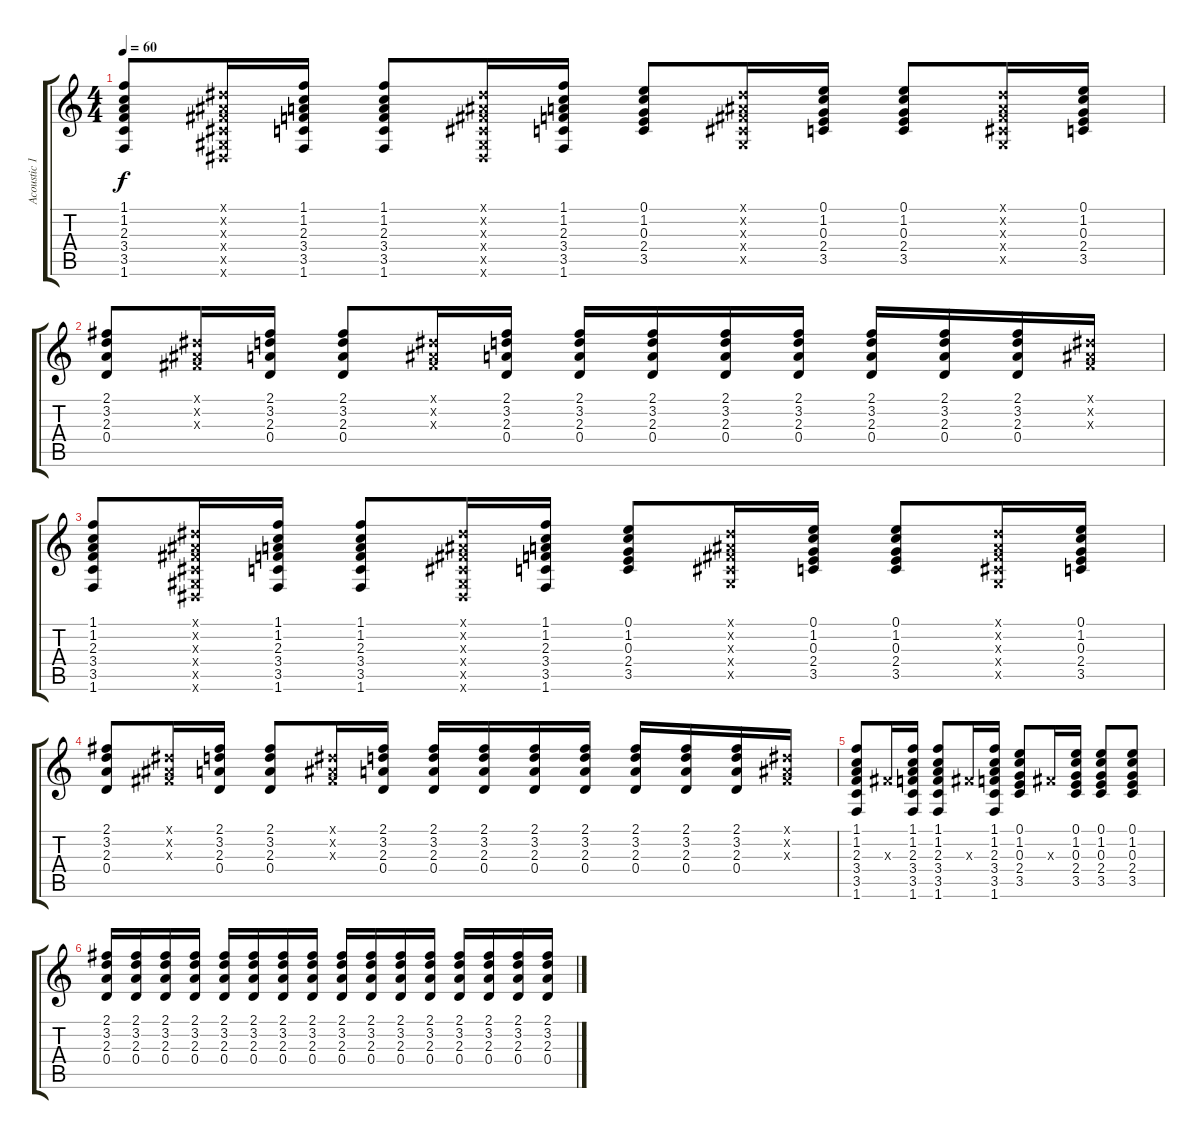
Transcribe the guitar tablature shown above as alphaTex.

\track ("Acoustic 1" "Acoustic 1") {instrument acousticguitarsteel}
\staff {score tabs}
\tuning (E4 B3 G3 D3 A2 E2) {hide}
\ts (4 4)
\tempo 60
\clef g2
\ks c
(1.1 1.2 2.3 3.4 3.5 1.6).8{dy f} (-1.1{x} -1.2{x} -1.3{x} -1.4{x} -1.5{x} -1.6{x}).16 (1.1 1.2 2.3 3.4 3.5 1.6).16 (1.1 1.2 2.3 3.4 3.5 1.6).8 (-1.1{x} -1.2{x} -1.3{x} -1.4{x} -1.5{x} -1.6{x}).16 (1.1 1.2 2.3 3.4 3.5 1.6).16 (0.1 1.2 0.3 2.4 3.5).8 (-1.1{x} -1.2{x} -1.3{x} -1.4{x} -1.5{x}).16 (0.1 1.2 0.3 2.4 3.5).16 (0.1 1.2 0.3 2.4 3.5).8 (-1.1{x} -1.2{x} -1.3{x} -1.4{x} -1.5{x}).16 (0.1 1.2 0.3 2.4 3.5).16 |
(2.1 3.2 2.3 0.4).8 (-1.1{x} -1.2{x} -1.3{x}).16 (2.1 3.2 2.3 0.4).16 (2.1 3.2 2.3 0.4).8 (-1.1{x} -1.2{x} -1.3{x}).16 (2.1 3.2 2.3 0.4).16 (2.1 3.2 2.3 0.4).16 (2.1 3.2 2.3 0.4).16 (2.1 3.2 2.3 0.4).16 (2.1 3.2 2.3 0.4).16 (2.1 3.2 2.3 0.4).16 (2.1 3.2 2.3 0.4).16 (2.1 3.2 2.3 0.4).16 (-1.1{x} -1.2{x} -1.3{x}).16 |
(1.1 1.2 2.3 3.4 3.5 1.6).8 (-1.1{x} -1.2{x} -1.3{x} -1.4{x} -1.5{x} -1.6{x}).16 (1.1 1.2 2.3 3.4 3.5 1.6).16 (1.1 1.2 2.3 3.4 3.5 1.6).8 (-1.1{x} -1.2{x} -1.3{x} -1.4{x} -1.5{x} -1.6{x}).16 (1.1 1.2 2.3 3.4 3.5 1.6).16 (0.1 1.2 0.3 2.4 3.5).8 (-1.1{x} -1.2{x} -1.3{x} -1.4{x} -1.5{x}).16 (0.1 1.2 0.3 2.4 3.5).16 (0.1 1.2 0.3 2.4 3.5).8 (-1.1{x} -1.2{x} -1.3{x} -1.4{x} -1.5{x}).16 (0.1 1.2 0.3 2.4 3.5).16 |
(2.1 3.2 2.3 0.4).8 (-1.1{x} -1.2{x} -1.3{x}).16 (2.1 3.2 2.3 0.4).16 (2.1 3.2 2.3 0.4).8 (-1.1{x} -1.2{x} -1.3{x}).16 (2.1 3.2 2.3 0.4).16 (2.1 3.2 2.3 0.4).16 (2.1 3.2 2.3 0.4).16 (2.1 3.2 2.3 0.4).16 (2.1 3.2 2.3 0.4).16 (2.1 3.2 2.3 0.4).16 (2.1 3.2 2.3 0.4).16 (2.1 3.2 2.3 0.4).16 (-1.1{x} -1.2{x} -1.3{x}).16 |
(1.1 1.2 2.3 3.4 3.5 1.6).8 -1.3{x}.16 (1.1 1.2 2.3 3.4 3.5 1.6).16 (1.1 1.2 2.3 3.4 3.5 1.6).8 -1.3{x}.16 (1.1 1.2 2.3 3.4 3.5 1.6).16 (0.1 1.2 0.3 2.4 3.5).8 -1.3{x}.16 (0.1 1.2 0.3 2.4 3.5).16 (0.1 1.2 0.3 2.4 3.5).8 (0.1 1.2 0.3 2.4 3.5).8 |
(2.1 3.2 2.3 0.4).16 (2.1 3.2 2.3 0.4).16 (2.1 3.2 2.3 0.4).16 (2.1 3.2 2.3 0.4).16 (2.1 3.2 2.3 0.4).16 (2.1 3.2 2.3 0.4).16 (2.1 3.2 2.3 0.4).16 (2.1 3.2 2.3 0.4).16 (2.1 3.2 2.3 0.4).16 (2.1 3.2 2.3 0.4).16 (2.1 3.2 2.3 0.4).16 (2.1 3.2 2.3 0.4).16 (2.1 3.2 2.3 0.4).16 (2.1 3.2 2.3 0.4).16 (2.1 3.2 2.3 0.4).16 (2.1 3.2 2.3 0.4).16
